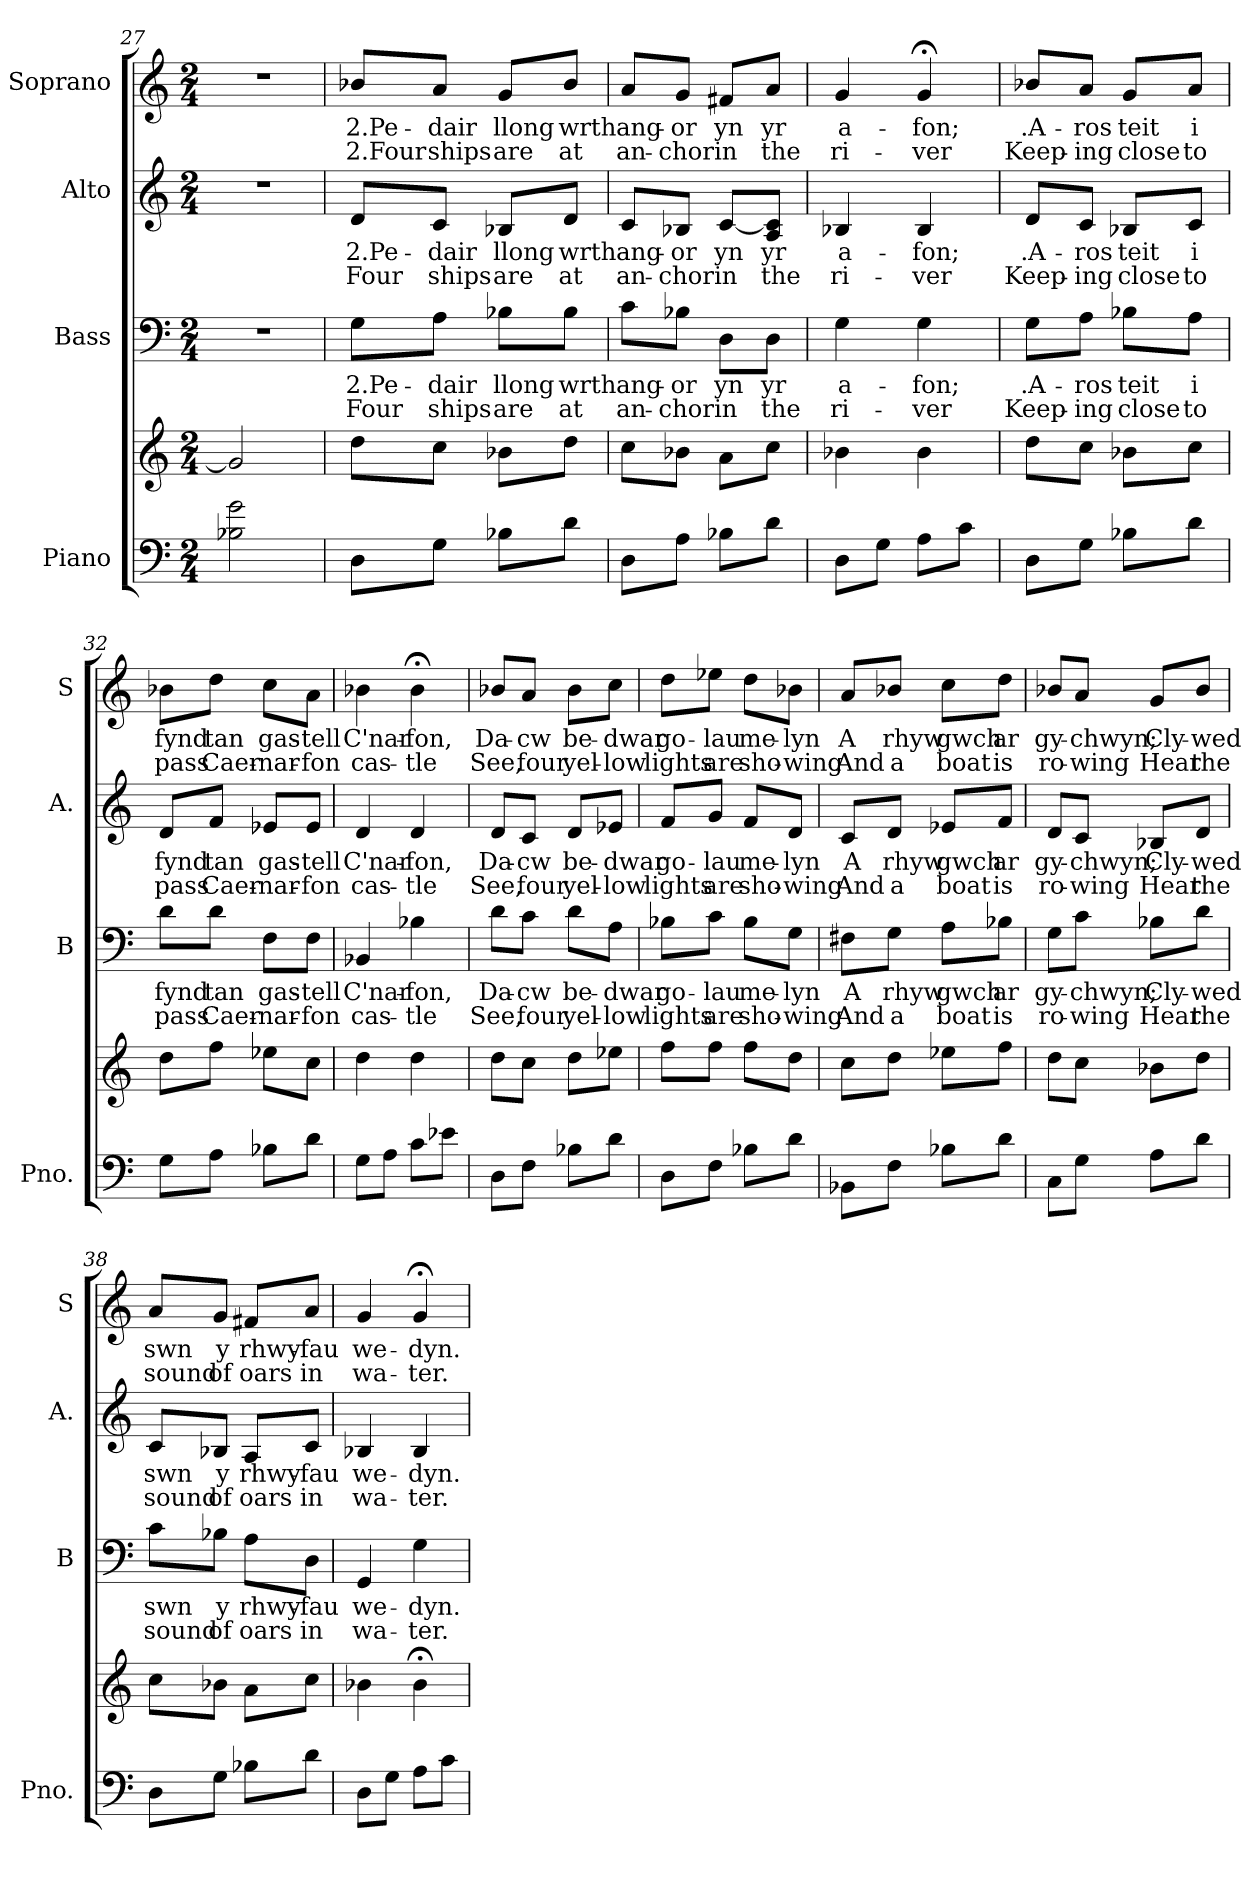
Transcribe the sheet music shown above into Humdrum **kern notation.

**kern	**kern	**kern	**text	**text	**kern	**text	**text	**kern	**text	**text
*part4	*part4	*part3	*part3	*part3	*part2	*part2	*part2	*part1	*part1	*part1
*staff5	*staff4	*staff3	*staff3	*staff3	*staff2	*staff2	*staff2	*staff1	*staff1	*staff1
*I"Piano	*	*I"Bass	*	*	*I"Alto	*	*	*I"Soprano	*	*
*I'Pno.	*	*I'B	*	*	*I'A.	*	*	*I'S	*	*
*clefF4	*clefG2	*clefF4	*	*	*clefG2	*	*	*clefG2	*	*
*k[]	*k[]	*k[]	*	*	*k[]	*	*	*k[]	*	*
*M2/4	*M2/4	*M2/4	*	*	*M2/4	*	*	*M2/4	*	*
=27	=27	=27	=27	=27	=27	=27	=27	=27	=27	=27
2B-X\ 2g\	2g/]	2r	.	.	2r	.	.	2r	.	.
!!LO:PB:g=z
=28	=28	=28	=28	=28	=28	=28	=28	=28	=28	=28
!	!	!	!LO:LY:b	!LO:LY:b	!	!LO:LY:b	!LO:LY:b	!	!LO:LY:b	!LO:LY:b
8D\L	8dd\L	8G\L	2.Pe-	Four	8d/L	2.Pe-	Four	8b-X/L	2.Pe-	2.Four
!	!	!	!LO:LY:b	!LO:LY:b	!	!LO:LY:b	!LO:LY:b	!	!LO:LY:b	!LO:LY:b
8G\J	8cc\J	8A\J	-dair	ships	8c/J	-dair	ships	8a/J	-dair	ships
!	!	!	!LO:LY:b	!LO:LY:b	!	!LO:LY:b	!LO:LY:b	!	!LO:LY:b	!LO:LY:b
8B-X\L	8b-X\L	8B-X\L	llong	are	8B-X/L	llong	are	8g/L	llong	are
!	!	!	!LO:LY:b	!LO:LY:b	!	!LO:LY:b	!LO:LY:b	!	!LO:LY:b	!LO:LY:b
8d\J	8dd\J	8B-\J	wrth	at	8d/J	wrth	at	8b-/J	wrth	at
=29	=29	=29	=29	=29	=29	=29	=29	=29	=29	=29
!	!	!	!LO:LY:b	!LO:LY:b	!	!LO:LY:b	!LO:LY:b	!	!LO:LY:b	!LO:LY:b
8D\L	8cc\L	8c\L	ang-	an-	8c/L	ang-	an-	8a/L	ang-	an-
!	!	!	!LO:LY:b	!LO:LY:b	!	!LO:LY:b	!LO:LY:b	!	!LO:LY:b	!LO:LY:b
8A\J	8b-X\J	8B-X\J	-or	-chor	8B-X/J	-or	-chor	8g/J	-or	-chor
!	!	!	!LO:LY:b	!LO:LY:b	!	!LO:LY:b	!LO:LY:b	!	!LO:LY:b	!LO:LY:b
8B-X\L	8a\L	8D\L	yn	in	[<8c/L	yn	in	8f#X/L	yn	in
!	!	!	!LO:LY:b	!LO:LY:b	!	!LO:LY:b	!LO:LY:b	!	!LO:LY:b	!LO:LY:b
8d\J	8cc\J	8D\J	yr	the	8A/ 8c/]J	yr	the	8a/J	yr	the
=30	=30	=30	=30	=30	=30	=30	=30	=30	=30	=30
!	!	!	!LO:LY:b	!LO:LY:b	!	!LO:LY:b	!LO:LY:b	!	!LO:LY:b	!LO:LY:b
8D\L	4b-X\	4G\	a-	ri-	4B-X/	a-	ri-	4g/	a-	ri-
8G\J	.	.	.	.	.	.	.	.	.	.
!	!	!	!LO:LY:b	!LO:LY:b	!	!LO:LY:b	!LO:LY:b	!	!LO:LY:b	!LO:LY:b
8A\L	4b-\	4G\	-fon;	-ver	4B-/	-fon;	-ver	4g;</	-fon;	-ver
8c\J	.	.	.	.	.	.	.	.	.	.
=31	=31	=31	=31	=31	=31	=31	=31	=31	=31	=31
!	!	!	!LO:LY:b	!LO:LY:b	!	!LO:LY:b	!LO:LY:b	!	!LO:LY:b	!LO:LY:b
8D\L	8dd\L	8G\L	.A-	Keep-	8d/L	.A-	Keep-	8b-X/L	.A-	Keep-
!	!	!	!LO:LY:b	!LO:LY:b	!	!LO:LY:b	!LO:LY:b	!	!LO:LY:b	!LO:LY:b
8G\J	8cc\J	8A\J	ros	-ing	8c/J	ros	-ing	8a/J	-ros	-ing
!	!	!	!LO:LY:b	!LO:LY:b	!	!LO:LY:b	!LO:LY:b	!	!LO:LY:b	!LO:LY:b
8B-X\L	8b-X\L	8B-X\L	teit	close	8B-X/L	teit	close	8g/L	teit	close
!	!	!	!LO:LY:b	!LO:LY:b	!	!LO:LY:b	!LO:LY:b	!	!LO:LY:b	!LO:LY:b
8d\J	8cc\J	8A\J	i	to	8c/J	i	to	8a/J	i	to
=32	=32	=32	=32	=32	=32	=32	=32	=32	=32	=32
!	!	!	!LO:LY:b	!LO:LY:b	!	!LO:LY:b	!LO:LY:b	!	!LO:LY:b	!LO:LY:b
8G\L	8dd\L	8d\L	fynd	pass	8d/L	fynd	pass	8b-X\L	fynd	pass
!	!	!	!LO:LY:b	!LO:LY:b	!	!LO:LY:b	!LO:LY:b	!	!LO:LY:b	!LO:LY:b
8A\J	8ff\J	8d\J	tan	Caer-	8f/J	tan	Caer-	8dd\J	tan	Caer-
!	!	!	!LO:LY:b	!LO:LY:b	!	!LO:LY:b	!LO:LY:b	!	!LO:LY:b	!LO:LY:b
8B-X\L	8ee-X\L	8F\L	gas-	-nar-	8e-X/L	gas-	-nar-	8cc\L	gas-	-nar-
!	!	!	!LO:LY:b	!LO:LY:b	!	!LO:LY:b	!LO:LY:b	!	!LO:LY:b	!LO:LY:b
8d\J	8cc\J	8F\J	-tell	-fon	8e-/J	-tell	-fon	8a\J	-tell	-fon
=33	=33	=33	=33	=33	=33	=33	=33	=33	=33	=33
!	!	!	!LO:LY:b	!LO:LY:b	!	!LO:LY:b	!LO:LY:b	!	!LO:LY:b	!LO:LY:b
8G\L	4dd\	4BB-X/	C'nar-	cas-	4d/	C'nar-	cas-	4b-X\	C'nar-	cas-
8A\J	.	.	.	.	.	.	.	.	.	.
!	!	!	!LO:LY:b	!LO:LY:b	!	!LO:LY:b	!LO:LY:b	!	!LO:LY:b	!LO:LY:b
8c\L	4dd\	4B-X\	-fon,	-tle	4d/	-fon,	-tle	4b-;<\	-fon,	-tle
8e-X\J	.	.	.	.	.	.	.	.	.	.
!!LO:LB:g=z
=34	=34	=34	=34	=34	=34	=34	=34	=34	=34	=34
!	!	!	!LO:LY:b	!LO:LY:b	!	!LO:LY:b	!LO:LY:b	!	!LO:LY:b	!LO:LY:b
8D\L	8dd\L	8d\L	Da-	See,	8d/L	Da-	See,	8b-X/L	Da-	See,
!	!	!	!LO:LY:b	!LO:LY:b	!	!LO:LY:b	!LO:LY:b	!	!LO:LY:b	!LO:LY:b
8F\J	8cc\J	8c\J	-cw	four	8c/J	-cw	four	8a/J	-cw	four
!	!	!	!LO:LY:b	!LO:LY:b	!	!LO:LY:b	!LO:LY:b	!	!LO:LY:b	!LO:LY:b
8B-X\L	8dd\L	8d\L	be-	yel-	8d/L	be-	yel-	8b-\L	be-	yel-
!	!	!	!LO:LY:b	!LO:LY:b	!	!LO:LY:b	!LO:LY:b	!	!LO:LY:b	!LO:LY:b
8d\J	8ee-X\J	8A\J	-dwar	-low	8e-X/J	-dwar	-low	8cc\J	-dwar	-low
=35	=35	=35	=35	=35	=35	=35	=35	=35	=35	=35
!	!	!	!LO:LY:b	!LO:LY:b	!	!LO:LY:b	!LO:LY:b	!	!LO:LY:b	!LO:LY:b
8D\L	8ff\L	8B-X\L	go-	lights	8f/L	go-	lights	8dd\L	go-	lights
!	!	!	!LO:LY:b	!LO:LY:b	!	!LO:LY:b	!LO:LY:b	!	!LO:LY:b	!LO:LY:b
8F\J	8ff\J	8c\J	-lau	are	8g/J	-lau	are	8ee-X\J	-lau	are
!	!	!	!LO:LY:b	!LO:LY:b	!	!LO:LY:b	!LO:LY:b	!	!LO:LY:b	!LO:LY:b
8B-X\L	8ff\L	8B-\L	me-	sho-	8f/L	me-	sho-	8dd\L	me-	sho-
!	!	!	!LO:LY:b	!LO:LY:b	!	!LO:LY:b	!LO:LY:b	!	!LO:LY:b	!LO:LY:b
8d\J	8dd\J	8G\J	-lyn	-wing	8d/J	-lyn	-wing	8b-X\J	-lyn	-wing
=36	=36	=36	=36	=36	=36	=36	=36	=36	=36	=36
!	!	!	!LO:LY:b	!LO:LY:b	!	!LO:LY:b	!LO:LY:b	!	!LO:LY:b	!LO:LY:b
8BB-X\L	8cc\L	8F#X\L	A	And	8c/L	A	And	8a/L	A	And
!	!	!	!LO:LY:b	!LO:LY:b	!	!LO:LY:b	!LO:LY:b	!	!LO:LY:b	!LO:LY:b
8F\J	8dd\J	8G\J	rhyw	a	8d/J	rhyw	a	8b-X/J	rhyw	a
!	!	!	!LO:LY:b	!LO:LY:b	!	!LO:LY:b	!LO:LY:b	!	!LO:LY:b	!LO:LY:b
8B-X\L	8ee-X\L	8A\L	gwch	boat	8e-X/L	gwch	boat	8cc\L	gwch	boat
!	!	!	!LO:LY:b	!LO:LY:b	!	!LO:LY:b	!LO:LY:b	!	!LO:LY:b	!LO:LY:b
8d\J	8ff\J	8B-X\J	ar	is	8f/J	ar	is	8dd\J	ar	is
=37	=37	=37	=37	=37	=37	=37	=37	=37	=37	=37
!	!	!	!LO:LY:b	!LO:LY:b	!	!LO:LY:b	!LO:LY:b	!	!LO:LY:b	!LO:LY:b
8C\L	8dd\L	8G\L	gy-	ro-	8d/L	gy-	ro-	8b-X/L	gy-	ro-
!	!	!	!LO:LY:b	!LO:LY:b	!	!LO:LY:b	!LO:LY:b	!	!LO:LY:b	!LO:LY:b
8G\J	8cc\J	8c\J	-chwyn;	-wing	8c/J	-chwyn;	-wing	8a/J	-chwyn;	-wing
!	!	!	!LO:LY:b	!LO:LY:b	!	!LO:LY:b	!LO:LY:b	!	!LO:LY:b	!LO:LY:b
8A\L	8b-X\L	8B-X\L	Cly-	Hear	8B-X/L	Cly-	Hear	8g/L	Cly-	Hear
!	!	!	!LO:LY:b	!LO:LY:b	!	!LO:LY:b	!LO:LY:b	!	!LO:LY:b	!LO:LY:b
8d\J	8dd\J	8d\J	-wed	the	8d/J	-wed	the	8b-/J	-wed	the
=38	=38	=38	=38	=38	=38	=38	=38	=38	=38	=38
!	!	!	!LO:LY:b	!LO:LY:b	!	!LO:LY:b	!LO:LY:b	!	!LO:LY:b	!LO:LY:b
8D\L	8cc\L	8c\L	swn	sound	8c/L	swn	sound	8a/L	swn	sound
!	!	!	!LO:LY:b	!LO:LY:b	!	!LO:LY:b	!LO:LY:b	!	!LO:LY:b	!LO:LY:b
8G\J	8b-X\J	8B-X\J	y	of	8B-X/J	y	of	8g/J	y	of
!	!	!	!LO:LY:b	!LO:LY:b	!	!LO:LY:b	!LO:LY:b	!	!LO:LY:b	!LO:LY:b
8B-X\L	8a\L	8A\L	rhwy-	oars	8A/L	rhwy-	oars	8f#X/L	rhwy-	oars
!	!	!	!LO:LY:b	!LO:LY:b	!	!LO:LY:b	!LO:LY:b	!	!LO:LY:b	!LO:LY:b
8d\J	8cc\J	8D\J	-fau	in	8c/J	-fau	in	8a/J	-fau	in
!!LO:PB:g=z
=39	=39	=39	=39	=39	=39	=39	=39	=39	=39	=39
!	!	!	!LO:LY:b	!LO:LY:b	!	!LO:LY:b	!LO:LY:b	!	!LO:LY:b	!LO:LY:b
8D\L	4b-X\	4GG/	we-	wa-	4B-X/	we-	wa-	4g/	we-	wa-
8G\J	.	.	.	.	.	.	.	.	.	.
!	!	!	!LO:LY:b	!LO:LY:b	!	!LO:LY:b	!LO:LY:b	!	!LO:LY:b	!LO:LY:b
8A\L	4b-;<\	4G\	-dyn.	-ter.	4B-/	-dyn.	-ter.	4g;</	-dyn.	-ter.
8c\J	.	.	.	.	.	.	.	.	.	.
=	=	=	=	=	=	=	=	=	=	=
*-	*-	*-	*-	*-	*-	*-	*-	*-	*-	*-
